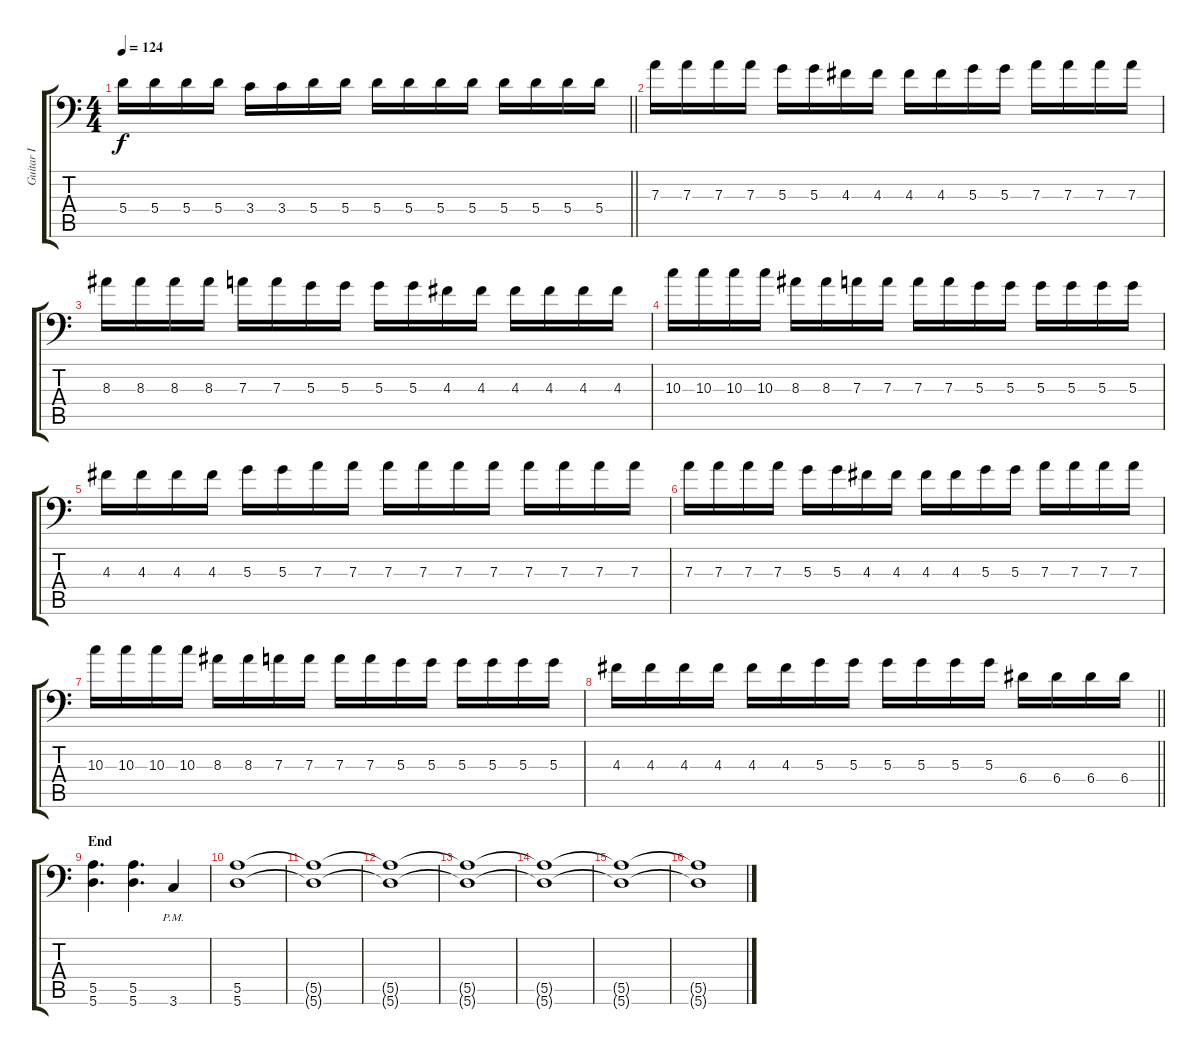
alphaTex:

\track ("Guitar I" "Guitar I") {instrument distortionguitar}
\staff {score tabs}
\tuning (B3 Gb3 D3 A2 E2 A1) {hide}
\ts (4 4)
\tempo 124
\clef f4
\barLineRight lightlight
\ks c
5.4.16{dy f} 5.4.16 5.4.16 5.4.16 3.4.16 3.4.16 5.4.16 5.4.16 5.4.16 5.4.16 5.4.16 5.4.16 5.4.16 5.4.16 5.4.16 5.4.16 |
\section ("" "")
7.3.16 7.3.16 7.3.16 7.3.16 5.3.16 5.3.16 4.3.16 4.3.16 4.3.16 4.3.16 5.3.16 5.3.16 7.3.16 7.3.16 7.3.16 7.3.16 |
8.3.16 8.3.16 8.3.16 8.3.16 7.3.16 7.3.16 5.3.16 5.3.16 5.3.16 5.3.16 4.3.16 4.3.16 4.3.16 4.3.16 4.3.16 4.3.16 |
10.3.16 10.3.16 10.3.16 10.3.16 8.3.16 8.3.16 7.3.16 7.3.16 7.3.16 7.3.16 5.3.16 5.3.16 5.3.16 5.3.16 5.3.16 5.3.16 |
4.3.16 4.3.16 4.3.16 4.3.16 5.3.16 5.3.16 7.3.16 7.3.16 7.3.16 7.3.16 7.3.16 7.3.16 7.3.16 7.3.16 7.3.16 7.3.16 |
7.3.16 7.3.16 7.3.16 7.3.16 5.3.16 5.3.16 4.3.16 4.3.16 4.3.16 4.3.16 5.3.16 5.3.16 7.3.16 7.3.16 7.3.16 7.3.16 |
10.3.16 10.3.16 10.3.16 10.3.16 8.3.16 8.3.16 7.3.16 7.3.16 7.3.16 7.3.16 5.3.16 5.3.16 5.3.16 5.3.16 5.3.16 5.3.16 |
\barLineRight lightlight
4.3.16 4.3.16 4.3.16 4.3.16 4.3.16 4.3.16 5.3.16 5.3.16 5.3.16 5.3.16 5.3.16 5.3.16 6.4.16 6.4.16 6.4.16 6.4.16 |
\section ("" "End")
(5.5 5.6).4{d} (5.5 5.6).4{d} 3.6{pm}.4 |
(5.5 5.6).1 |
(5.5{t} 5.6{t}).1 |
(5.5{t} 5.6{t}).1 |
(5.5{t} 5.6{t}).1{volume 0} |
(5.5{t} 5.6{t}).1 |
(5.5{t} 5.6{t}).1 |
(5.5{t} 5.6{t}).1
